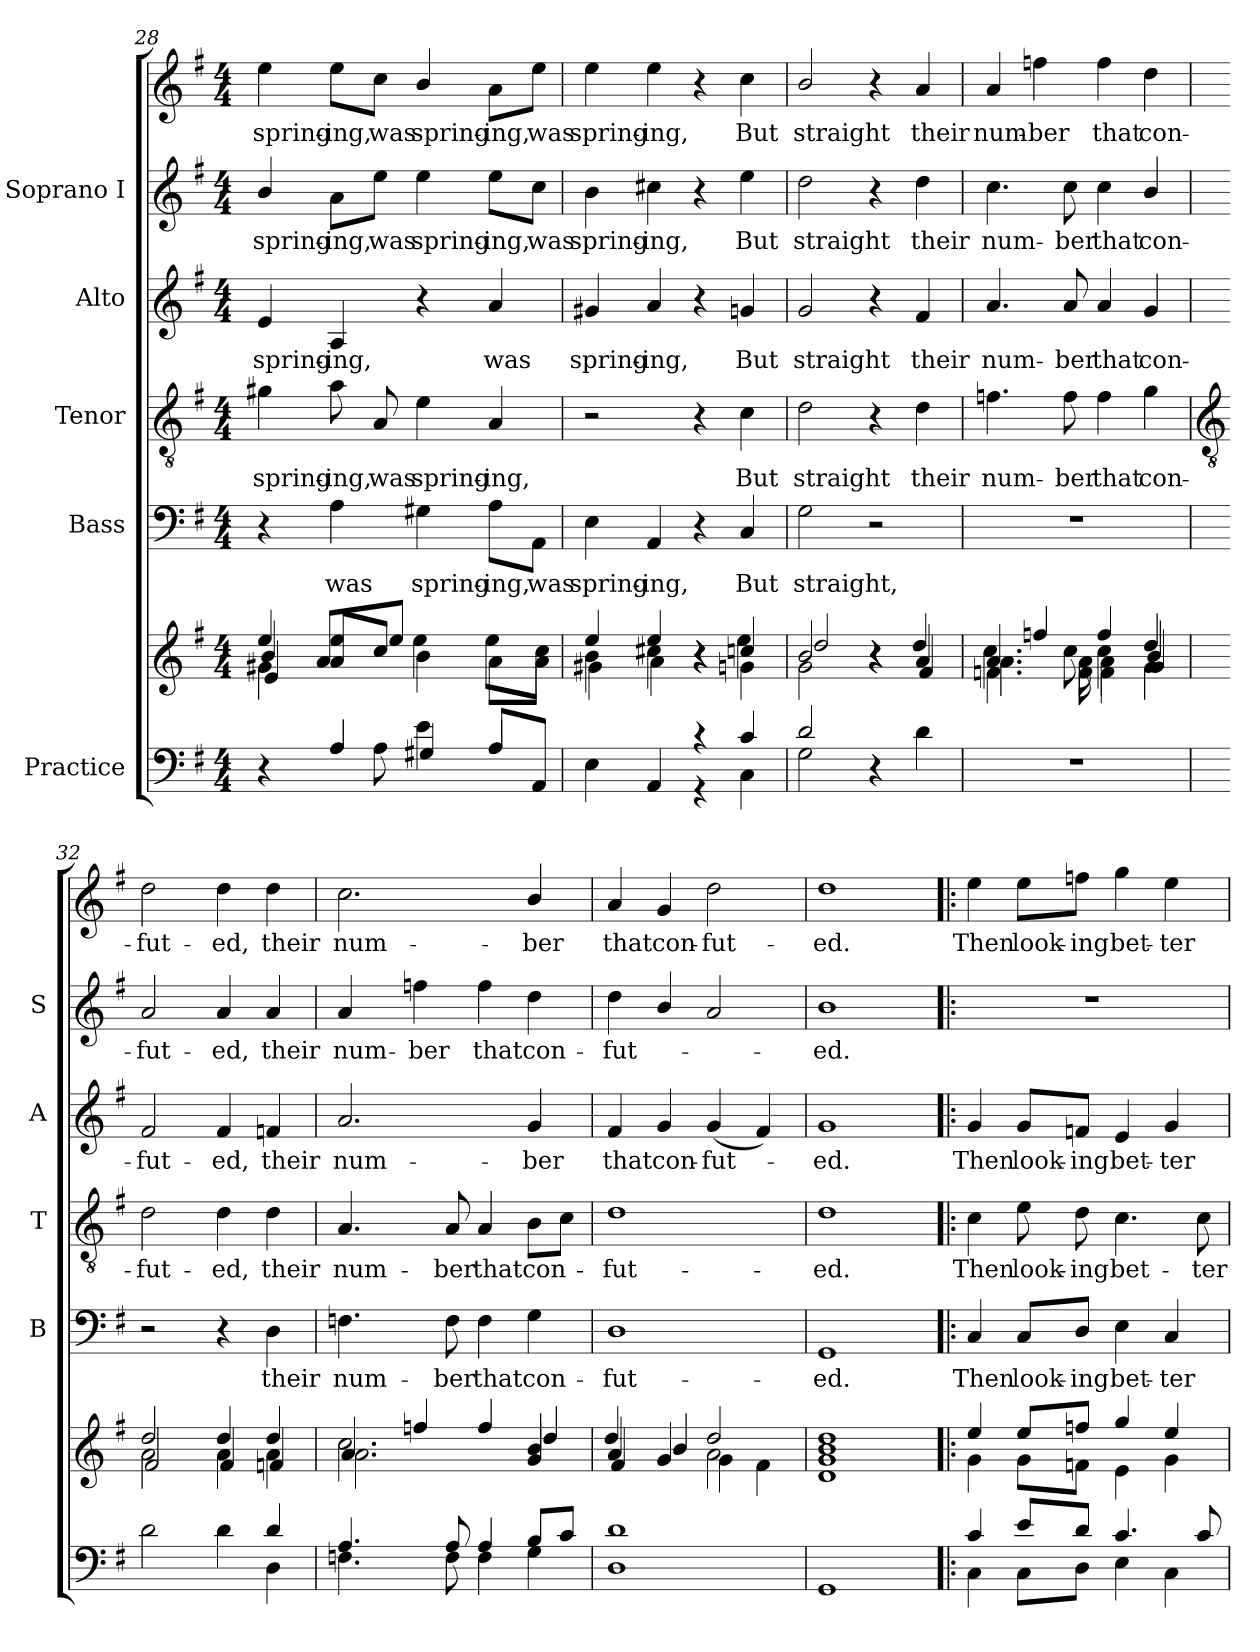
**kern	**kern	**kern	**text	**kern	**text	**kern	**text	**kern	**text	**kern	**text
*part5	*part5	*part4	*part4	*part3	*part3	*part2	*part2	*part1	*part1	*part1	*part1
*staff7	*staff6	*staff5	*staff5	*staff4	*staff4	*staff3	*staff3	*staff2	*staff2	*staff1	*staff1
*I"Practice	*	*I"Bass	*	*I"Tenor	*	*I"Alto	*	*I"Soprano I	*	*	*
*	*	*I'B	*	*I'T	*	*I'A	*	*I'S	*	*	*
!!LO:LB:g=z
*clefF4	*clefG2	*clefF4	*	*clefGv2	*	*clefG2	*	*clefG2	*	*clefG2	*
*k[f#]	*k[f#]	*k[f#]	*	*k[f#]	*	*k[f#]	*	*k[f#]	*	*k[f#]	*
*G:	*G:	*G:	*	*G:	*	*G:	*	*G:	*	*G:	*
*M4/4	*M4/4	*M4/4	*	*M4/4	*	*M4/4	*	*M4/4	*	*M4/4	*
=28	=28	=28	=28	=28	=28	=28	=28	=28	=28	=28	=28
*^	*^	*	*	*	*	*	*	*	*	*	*
*	*^	*	*^	*	*	*	*	*	*	*	*	*	*
*	*	*	*	*	*^	*	*	*	*	*	*	*	*	*	*
!	!	!	!	!	!	!	!	!	!	!LO:LY:b	!	!LO:LY:b	!	!LO:LY:b	!	!LO:LY:b
4ryy	4ryy	4r	4ee/	4b/	4e	4g#X	4r	.	4g#X	spring-	4e	spring-	4b/	spring-	4ee	spring-
!	!	!	!	!	!	!	!	!LO:LY:b	!	!LO:LY:b	!	!LO:LY:b	!	!LO:LY:b	!	!LO:LY:b
4A	8ayy	4A	8a 8eeL	8a/L	4ryy	2.ryy	4A	was	8a	-ing,	4A	-ing,	8a\L	-ing,	8ee\L	-ing,
!	!	!	!	!	!	!	!	!	!	!LO:LY:b	!	!	!	!LO:LY:b	!	!LO:LY:b
.	8A	.	8ccJ	8eeJ	.	.	.	.	8A	was	.	.	8ee\J	was	8cc\J	was
!	!	!	!	!	!	!	!	!LO:LY:b	!	!LO:LY:b	!	!	!	!LO:LY:b	!	!LO:LY:b
2ryy	4e	4G#X	4b\	4ee	4ryy	.	4G#X	spring-	4e	spring-	4r	.	4ee	spring-	4b/	spring-
!	!	!	!	!	!	!	!	!LO:LY:b	!	!LO:LY:b	!	!LO:LY:b	!	!LO:LY:b	!	!LO:LY:b
.	4A/	8AL	8a\Lyy	8eeL	8a\L	.	8A\L	-ing,	4A	-ing,	4a	was	8ee\L	-ing,	8a\L	-ing,
!	!	!	!	!	!	!	!	!LO:LY:b	!	!	!	!	!	!LO:LY:b	!	!LO:LY:b
.	.	8AAJ	8eeJ	8ccJ	8a\J	.	8AA\J	was	.	.	.	.	8cc\J	was	8ee\J	was
*	*	*	*	*	*v	*v	*	*	*	*	*	*	*	*	*	*
=29	=29	=29	=29	=29	=29	=29	=29	=29	=29	=29	=29	=29	=29	=29	=29
!	!	!	!	!	!	!	!LO:LY:b	!	!	!	!LO:LY:b	!	!LO:LY:b	!	!LO:LY:b
*	*v	*v	*	*	*	*	*	*	*	*	*	*	*	*	*
2ryy	4E	4ee	4b	4g#X\	4E	spring-	2r	.	4g#X	spring-	4b	spring-	4ee	spring-
!	!	!	!	!	!	!LO:LY:b	!	!	!	!LO:LY:b	!	!LO:LY:b	!	!LO:LY:b
.	4AA	4ee	4cc#X	4a\	4AA	-ing,	.	.	4a	-ing,	4cc#X	-ing,	4ee	-ing,
4r	4r	4r	4r	4r	4r	.	4r	.	4r	.	4r	.	4r	.
!	!	!	!	!	!	!LO:LY:b	!	!LO:LY:b	!	!LO:LY:b	!	!LO:LY:b	!	!LO:LY:b
4c	4C\	4cc	4ee	4gn\	4C	But	4c	But	4gn	But	4ee	But	4cc	But
=30	=30	=30	=30	=30	=30	=30	=30	=30	=30	=30	=30	=30	=30	=30
!	!	!	!	!	!	!LO:LY:b	!	!LO:LY:b	!	!LO:LY:b	!	!LO:LY:b	!	!LO:LY:b
2d	2G	2b/	2dd/	2g\	2G	straight,	2d	straight	2g	straight	2dd	straight	2b/	straight
4r	2ryy	4r	4r	4r	2r	.	4r	.	4r	.	4r	.	4r	.
!	!	!	!	!	!	!	!	!LO:LY:b	!	!LO:LY:b	!	!LO:LY:b	!	!LO:LY:b
4d	.	4a	4dd/	4f#	.	.	4d	their	4f#	their	4dd	their	4a	their
*v	*v	*	*	*	*	*	*	*	*	*	*	*	*	*
=31	=31	=31	=31	=31	=31	=31	=31	=31	=31	=31	=31	=31	=31
*	*	*	*^	*	*	*	*	*	*	*	*	*	*
!	!	!	!	!	!	!	!	!LO:LY:b	!	!LO:LY:b	!	!LO:LY:b	!	!LO:LY:b
1r	4a	4.cc\	4.a\	4.fn\	1r	.	4.fn	num-	4.a	num-	4.cc	-num-	4a	num-
!	!	!	!	!	!	!	!	!	!	!	!	!	!	!LO:LY:b
.	4ffn/	.	.	.	.	.	.	.	.	.	.	.	4ffn	-ber
!	!	!	!	!	!	!	!	!LO:LY:b	!	!LO:LY:b	!	!LO:LY:b	!	!
.	.	8cc	8a\	8f\	.	.	8f	-ber	8a	-ber	8cc	-ber	.	.
!	!	!	!	!	!	!	!	!LO:LY:b	!	!LO:LY:b	!	!LO:LY:b	!	!LO:LY:b
.	4ff	4cc\	4a\	4f\	.	.	4f	that	4a	that	4cc	that	4ff	that
!	!	!	!	!	!	!	!	!LO:LY:b	!	!LO:LY:b	!	!LO:LY:b	!	!LO:LY:b
.	4dd/	4b/	4g	4g	.	.	4g	con-	4g	con-	4b/	con-	4dd	con-
*	*v	*v	*v	*v	*	*	*	*	*	*	*	*	*	*
!!LO:LB:g=z
=32	=32	=32	=32	=32	=32	=32	=32	=32	=32	=32	=32
*	*	*	*	*clefGv2	*	*	*	*	*	*	*
*^	*^	*	*	*	*	*	*	*	*	*	*
*	*	*	*^	*	*	*	*	*	*	*	*	*	*
*	*	*	*	*^	*	*	*	*	*	*	*	*	*	*
!	!	!	!	!	!	!	!	!	!LO:LY:b	!	!LO:LY:b	!	!LO:LY:b	!	!LO:LY:b
*	*	*	*	*v	*v	*	*	*	*	*	*	*	*	*	*
2d	2ryy	2dd/	2a	2f#	2r	.	2d	-fut-	2f#	-fut-	2a	fut-	2dd	-fut-
!	!	!	!	!	!	!	!	!LO:LY:b	!	!LO:LY:b	!	!LO:LY:b	!	!LO:LY:b
4d	4ryy	4dd/	4a	4f#	4r	.	4d	-ed,	4f#	-ed,	4a	-ed,	4dd	-ed,
!	!	!	!	!	!	!LO:LY:b	!	!LO:LY:b	!	!LO:LY:b	!	!LO:LY:b	!	!LO:LY:b
4d	4D	4dd/	4a	4fn	4D	their	4d	their	4fn	their	4a	their	4dd	their
=33	=33	=33	=33	=33	=33	=33	=33	=33	=33	=33	=33	=33	=33	=33
!	!	!	!	!	!	!LO:LY:b	!	!LO:LY:b	!	!LO:LY:b	!	!LO:LY:b	!	!LO:LY:b
4.A	4.Fn	2.cc\	4a/	2.a\	4.Fn	num-	4.A	num-	2.a	num-	4a	num-	2.cc	num-
!	!	!	!	!	!	!	!	!	!	!	!	!LO:LY:b	!	!
.	.	.	4ffn/	.	.	.	.	.	.	.	4ffn	-ber	.	.
!	!	!	!	!	!	!LO:LY:b	!	!LO:LY:b	!	!	!	!	!	!
8A	8F	.	.	.	8F	-ber	8A	-ber	.	.	.	.	.	.
!	!	!	!	!	!	!LO:LY:b	!	!LO:LY:b	!	!	!	!LO:LY:b	!	!
4A	4F	.	4ff/	.	4F	that	4A	that	.	.	4ff	that	.	.
!	!	!	!	!	!	!LO:LY:b	!	!LO:LY:b	!	!LO:LY:b	!	!LO:LY:b	!	!LO:LY:b
8B/L	4G	4b/	4dd/	4g	4G	con-	8BL	con-	4g	-ber	4dd	con-	4b/	-ber
8c/J	.	.	.	.	.	.	8cJ	.	.	.	.	.	.	.
=34	=34	=34	=34	=34	=34	=34	=34	=34	=34	=34	=34	=34	=34	=34
!	!	!	!	!	!	!LO:LY:b	!	!LO:LY:b	!	!LO:LY:b	!	!LO:LY:b	!	!LO:LY:b
1d	1D	4a	4dd/	4f#	1D	-fut-	1d	-fut-	4f#	that	4dd	-fut-	4a	-that
!	!	!	!	!	!	!	!	!	!	!LO:LY:b	!	!	!	!LO:LY:b
.	.	4g	4b/	4g	.	.	.	.	4g	con-	4b/	.	4g	con-
!	!	!	!	!	!	!	!	!	!	!LO:LY:b	!	!	!	!LO:LY:b
.	.	2dd/	2a	4g\	.	.	.	.	(<4g	-fut-	2a	.	2dd	-fut-
.	.	.	.	4f#\	.	.	.	.	4f#)	.	.	.	.	.
*v	*v	*	*	*	*	*	*	*	*	*	*	*	*	*
=35	=35	=35	=35	=35	=35	=35	=35	=35	=35	=35	=35	=35	=35
*	*	*	*^	*	*	*	*	*	*	*	*	*	*
!	!	!	!	!	!	!LO:LY:b	!	!LO:LY:b	!	!LO:LY:b	!	!LO:LY:b	!	!LO:LY:b
1GG	1dd	1b	1g	1d	1GG	-ed.	1d	-ed.	1g	ed.	1b	ed.	1dd	ed.
=36!|:	=36!|:	=36!|:	=36!|:	=36!|:	=36!|:	=36!|:	=36!|:	=36!|:	=36!|:	=36!|:	=36!|:	=36!|:	=36!|:	=36!|:
*^	*	*	*	*	*	*	*	*	*	*	*	*	*	*
!	!	!	!	!	!	!	!LO:LY:b	!	!LO:LY:b	!	!LO:LY:b	!	!	!	!LO:LY:b
*	*	*	*	*v	*v	*	*	*	*	*	*	*	*	*	*
4c	4C\	4ee	1ryy	4g\	4C	Then	4c	Then	4g	Then	1r	.	4ee	Then
!	!	!	!	!	!	!LO:LY:b	!	!LO:LY:b	!	!LO:LY:b	!	!	!	!LO:LY:b
8eL	8C\L	8eeL	.	8g\L	8C/L	look-	8e	look-	8g/L	look-	.	.	8ee\L	look-
!	!	!	!	!	!	!LO:LY:b	!	!LO:LY:b	!	!LO:LY:b	!	!	!	!LO:LY:b
8dJ	8D\J	8ffnJ	.	8fn\J	8D/J	-ing	8d	-ing	8fn/J	-ing	.	.	8ffn\J	-ing
!	!	!	!	!	!	!LO:LY:b	!	!LO:LY:b	!	!LO:LY:b	!	!	!	!LO:LY:b
4.c/	4E	4gg	.	4e\	4E	bet-	4.c	bet-	4e	bet-	.	.	4gg	bet-
!	!	!	!	!	!	!LO:LY:b	!	!	!	!LO:LY:b	!	!	!	!LO:LY:b
.	4C\	4ee	.	4g\	4C	-ter	.	.	4g	-ter	.	.	4ee	-ter
!	!	!	!	!	!	!	!	!LO:LY:b	!	!	!	!	!	!
8c/	.	.	.	.	.	.	8c	-ter	.	.	.	.	.	.
*v	*v	*	*	*	*	*	*	*	*	*	*	*	*	*
*	*v	*v	*v	*	*	*	*	*	*	*	*	*	*
=	=	=	=	=	=	=	=	=	=	=	=
*-	*-	*-	*-	*-	*-	*-	*-	*-	*-	*-	*-
